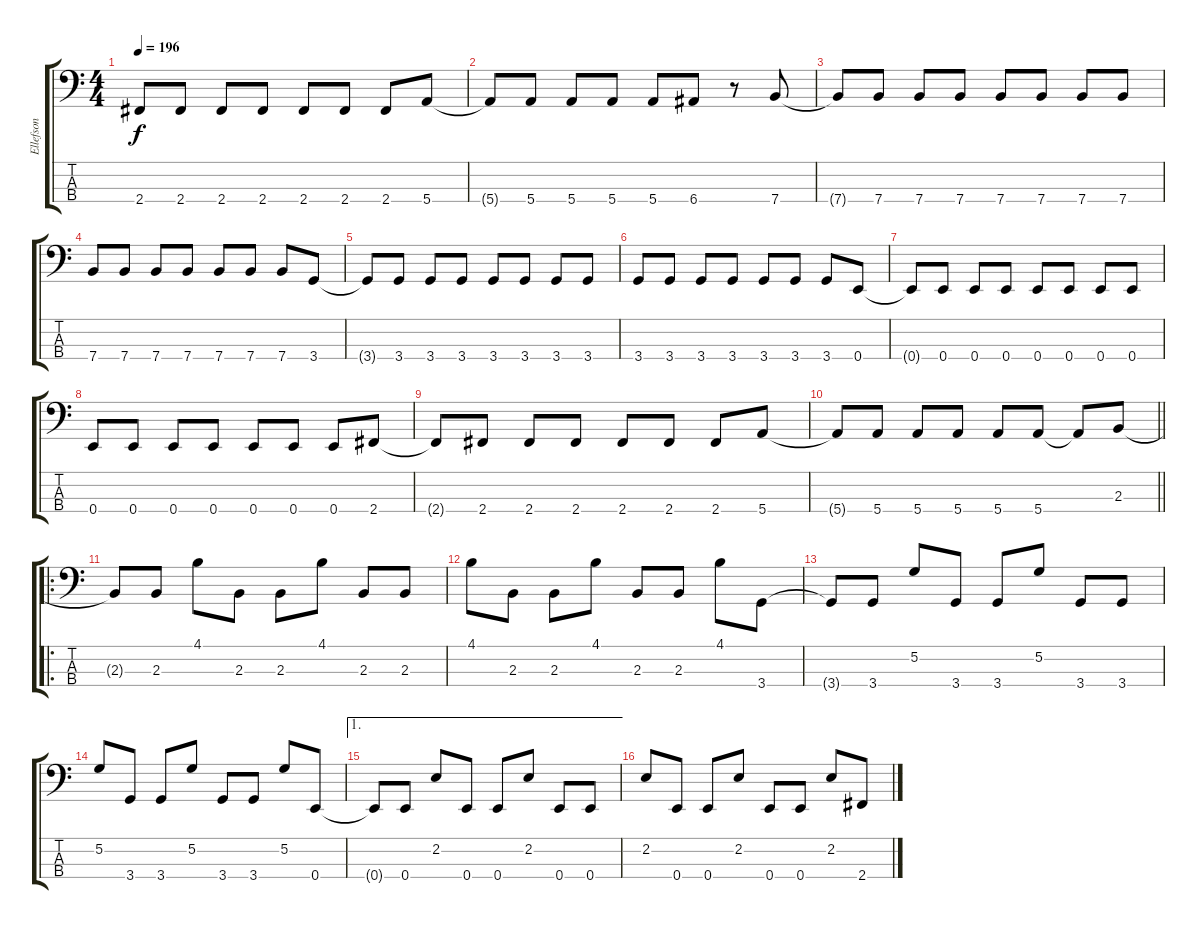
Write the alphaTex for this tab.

\track ("Ellefson" "Ellefson") {instrument electricbasspick}
\staff {score tabs}
\tuning (G2 D2 A1 E1) {hide}
\ts (4 4)
\tempo 196
\clef f4
\ks c
2.4{t}.8{dy f} 2.4.8 2.4.8 2.4.8 2.4.8 2.4.8 2.4.8 5.4.8 |
5.4{t}.8 5.4.8 5.4.8 5.4.8 5.4.8 6.4.8 r.8 7.4.8 |
7.4{t}.8 7.4.8 7.4.8 7.4.8 7.4.8 7.4.8 7.4.8 7.4.8 |
7.4.8 7.4.8 7.4.8 7.4.8 7.4.8 7.4.8 7.4.8 3.4.8 |
3.4{t}.8 3.4.8 3.4.8 3.4.8 3.4.8 3.4.8 3.4.8 3.4.8 |
3.4.8 3.4.8 3.4.8 3.4.8 3.4.8 3.4.8 3.4.8 0.4.8 |
0.4{t}.8 0.4.8 0.4.8 0.4.8 0.4.8 0.4.8 0.4.8 0.4.8 |
0.4.8 0.4.8 0.4.8 0.4.8 0.4.8 0.4.8 0.4.8 2.4.8 |
2.4{t}.8 2.4.8 2.4.8 2.4.8 2.4.8 2.4.8 2.4.8 5.4.8 |
\barLineRight lightlight
5.4{t}.8 5.4.8 5.4.8 5.4.8 5.4.8 5.4.8 5.4{t}.8 2.3.8 |
\ro
2.3{t}.8 2.3.8 4.1.8 2.3.8 2.3.8 4.1.8 2.3.8 2.3.8 |
4.1.8 2.3.8 2.3.8 4.1.8 2.3.8 2.3.8 4.1.8 3.4.8 |
3.4{t}.8 3.4.8 5.2.8 3.4.8 3.4.8 5.2.8 3.4.8 3.4.8 |
5.2.8 3.4.8 3.4.8 5.2.8 3.4.8 3.4.8 5.2.8 0.4.8 |
\ae 1
0.4{t}.8 0.4.8 2.2.8 0.4.8 0.4.8 2.2.8 0.4.8 0.4.8 |
2.2.8 0.4.8 0.4.8 2.2.8 0.4.8 0.4.8 2.2.8 2.4.8
